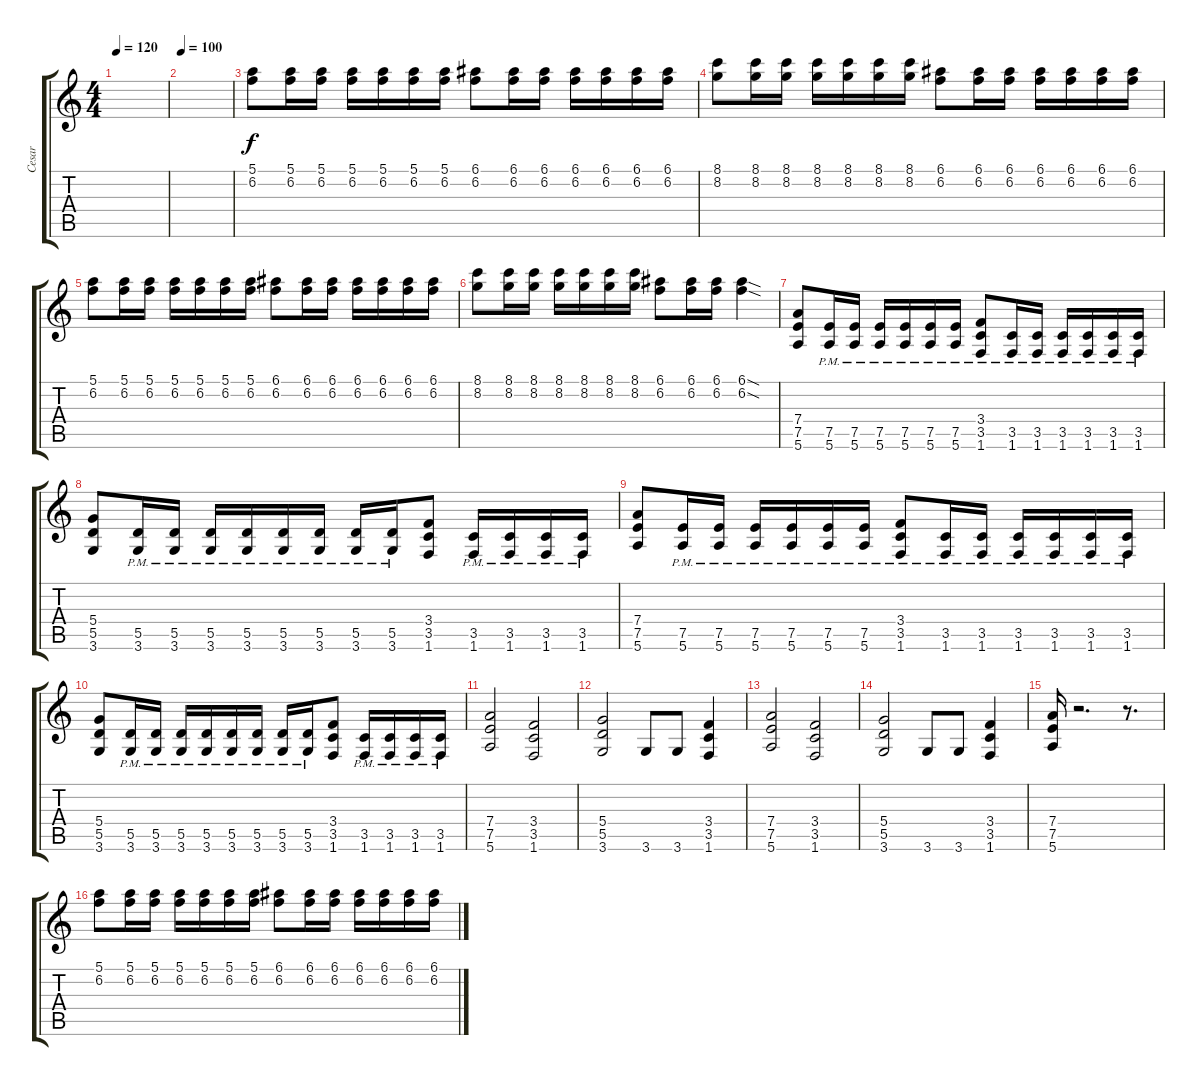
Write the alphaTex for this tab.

\track ("Cesar" "Cesar") {instrument distortionguitar}
\staff {score tabs}
\tuning (E4 B3 G3 D3 A2 E2) {hide}
\ts (4 4)
\tempo 120
\clef g2
\ks c
|
\tempo 100
|
(5.1 6.2).8 (5.1 6.2).16 (5.1 6.2).16 (5.1 6.2).16 (5.1 6.2).16 (5.1 6.2).16 (5.1 6.2).16 (6.1 6.2).8 (6.1 6.2).16 (6.1 6.2).16 (6.1 6.2).16 (6.1 6.2).16 (6.1 6.2).16 (6.1 6.2).16 |
(8.1 8.2).8 (8.1 8.2).16 (8.1 8.2).16 (8.1 8.2).16 (8.1 8.2).16 (8.1 8.2).16 (8.1 8.2).16 (6.1 6.2).8 (6.1 6.2).16 (6.1 6.2).16 (6.1 6.2).16 (6.1 6.2).16 (6.1 6.2).16 (6.1 6.2).16 |
(5.1 6.2).8 (5.1 6.2).16 (5.1 6.2).16 (5.1 6.2).16 (5.1 6.2).16 (5.1 6.2).16 (5.1 6.2).16 (6.1 6.2).8 (6.1 6.2).16 (6.1 6.2).16 (6.1 6.2).16 (6.1 6.2).16 (6.1 6.2).16 (6.1 6.2).16 |
(8.1 8.2).8 (8.1 8.2).16 (8.1 8.2).16 (8.1 8.2).16 (8.1 8.2).16 (8.1 8.2).16 (8.1 8.2).16 (6.1 6.2).8 (6.1 6.2).16 (6.1 6.2).16 (6.1{sod} 6.2{sod}).4 |
(7.4 7.5 5.6).8 (7.5{pm} 5.6{pm}).16 (7.5{pm} 5.6{pm}).16 (7.5{pm} 5.6{pm}).16 (7.5{pm} 5.6{pm}).16 (7.5{pm} 5.6{pm}).16 (7.5{pm} 5.6{pm}).16 (3.4{pm} 3.5 1.6).8 (3.5{pm} 1.6{pm}).16 (3.5{pm} 1.6{pm}).16 (3.5{pm} 1.6{pm}).16 (3.5{pm} 1.6{pm}).16 (3.5{pm} 1.6{pm}).16 (3.5{pm} 1.6{pm}).16 |
(5.4 5.5 3.6).8 (5.5{pm} 3.6{pm}).16 (5.5{pm} 3.6{pm}).16 (5.5{pm} 3.6{pm}).16 (5.5{pm} 3.6{pm}).16 (5.5{pm} 3.6{pm}).16 (5.5{pm} 3.6{pm}).16 (5.5{pm} 3.6{pm}).16 (5.5{pm} 3.6{pm}).16 (3.4 3.5 1.6).8 (3.5{pm} 1.6{pm}).16 (3.5{pm} 1.6{pm}).16 (3.5{pm} 1.6{pm}).16 (3.5{pm} 1.6{pm}).16 |
(7.4 7.5 5.6).8 (7.5{pm} 5.6{pm}).16 (7.5{pm} 5.6{pm}).16 (7.5{pm} 5.6{pm}).16 (7.5{pm} 5.6{pm}).16 (7.5{pm} 5.6{pm}).16 (7.5{pm} 5.6{pm}).16 (3.4{pm} 3.5 1.6).8 (3.5{pm} 1.6{pm}).16 (3.5{pm} 1.6{pm}).16 (3.5{pm} 1.6{pm}).16 (3.5{pm} 1.6{pm}).16 (3.5{pm} 1.6{pm}).16 (3.5{pm} 1.6{pm}).16 |
(5.4 5.5 3.6).8 (5.5{pm} 3.6{pm}).16 (5.5{pm} 3.6{pm}).16 (5.5{pm} 3.6{pm}).16 (5.5{pm} 3.6{pm}).16 (5.5{pm} 3.6{pm}).16 (5.5{pm} 3.6{pm}).16 (5.5{pm} 3.6{pm}).16 (5.5{pm} 3.6{pm}).16 (3.4 3.5 1.6).8 (3.5{pm} 1.6{pm}).16 (3.5{pm} 1.6{pm}).16 (3.5{pm} 1.6{pm}).16 (3.5{pm} 1.6{pm}).16 |
(7.4 7.5 5.6).2 (3.4 3.5 1.6).2 |
(5.4 5.5 3.6).2 3.6.8 3.6.8 (3.4 3.5 1.6).4 |
(7.4 7.5 5.6).2 (3.4 3.5 1.6).2 |
(5.4 5.5 3.6).2 3.6.8 3.6.8 (3.4 3.5 1.6).4 |
(7.4 7.5 5.6).16 r.2{d} r.8{d} |
(5.1 6.2).8 (5.1 6.2).16 (5.1 6.2).16 (5.1 6.2).16 (5.1 6.2).16 (5.1 6.2).16 (5.1 6.2).16 (6.1 6.2).8 (6.1 6.2).16 (6.1 6.2).16 (6.1 6.2).16 (6.1 6.2).16 (6.1 6.2).16 (6.1 6.2).16
